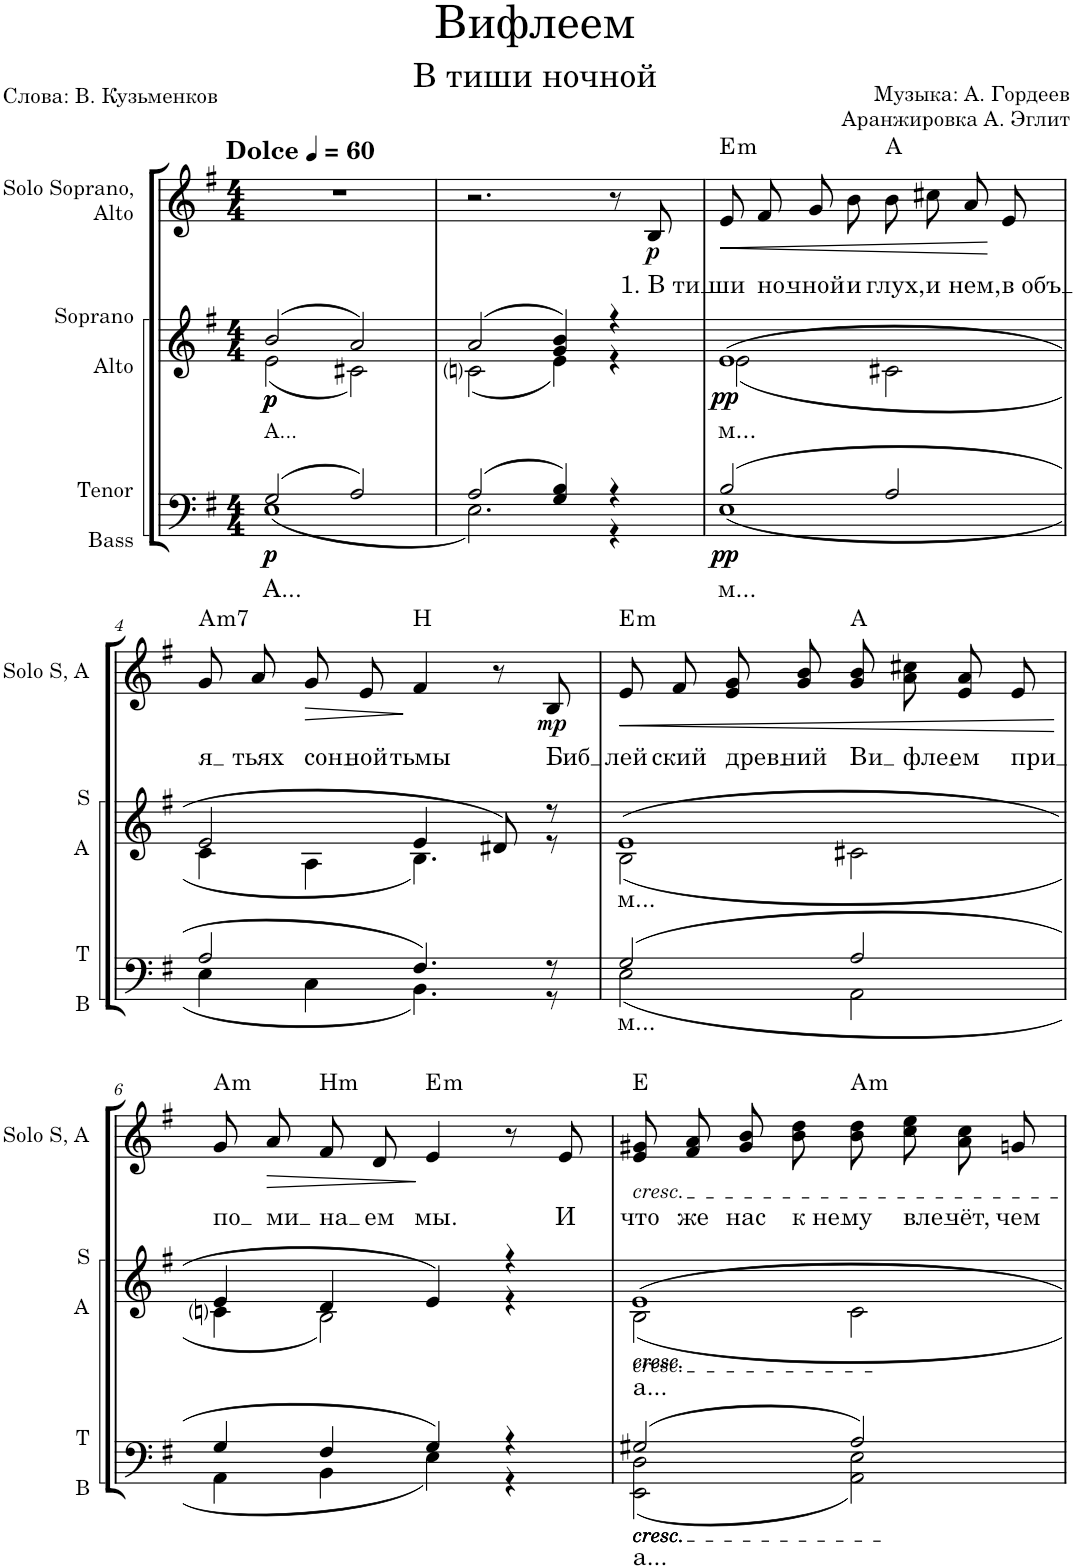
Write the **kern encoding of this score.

**kern	**text	**dynam	**kern	**text	**dynam	**kern	**text	**dynam	**harte
*part3	*part3	*part3	*part2	*part2	*part2	*part1	*part1	*part1	*part1
*staff3	*staff3	*staff3	*staff2	*staff2	*staff2	*staff1	*staff1	*staff1	*
*I"Tenor  Bass	*	*	*I"Soprano  Alto	*	*	*I"Solo Soprano, Alto	*	*	*
*I'T  B	*	*	*I'S  A	*	*	*I'Solo S, A	*	*	*
*clefF4	*	*	*clefG2	*	*	*clefG2	*	*	*
*k[f#]	*	*	*k[f#]	*	*	*k[f#]	*	*	*
*M4/4	*	*	*M4/4	*	*	*M4/4	*	*	*
*MM60	*	*	*MM60	*	*	*MM60	*	*	*
=1	=1	=1	=1	=1	=1	=1	=1	=1	=1
*^	*	*	*	*	*	*	*	*	*
!	!	!	!	!	!	!	!LO:TX:a:B:t=Dolce	!	!	!
!	!	!LO:LY:b	!LO:DY:b	!	!LO:LY:b	!	!	!	!	!
*	*	*	*	*^	*	*	*	*	*	*
!	!	!	!LO:DY:n=1:b	!	!	!	!LO:DY:b	!	!	!	!
!	!	!	!	!	!	!	!LO:DY:n=1:b	!	!	!	!
!	!	!	!	!	!	!	!LO:DY:n=2:b	!	!	!	!
(2G/	(1E	А...	p p	(2b/	(2e\	А...	p p p	1r	.	.	.
2A/)	.	.	.	2a/)	2c#X\)	.	.	.	.	.	.
=2	=2	=2	=2	=2	=2	=2	=2	=2	=2	=2	=2
(2A/	2.E\)	.	.	(2a/	(2cni\	.	.	2.r	.	.	.
4G/ 4B/)	.	.	.	4g/ 4b/)	4e\)	.	.	.	.	.	.
4r	4r	.	.	4r	4r	.	.	8r	.	.	.
!	!	!	!	!	!	!	!	!	!LO:LY:b	!LO:DY:b	!
.	.	.	.	.	.	.	.	8B/	1. В ти	p	.
=3	=3	=3	=3	=3	=3	=3	=3	=3	=3	=3	=3
!	!	!LO:LY:b	!LO:DY:b	!	!	!LO:LY:b	!	!	!LO:LY:b	!LO:HP:b	!
!	!	!	!LO:DY:n=1:b	!	!	!	!LO:DY:b	!	!	!	!
!	!	!	!	!	!	!	!LO:DY:n=1:b	!	!	!	!LO:H:kt=m
(2B/	(1E	м...	pp pp	(1e	(2e\	м...	pp pp	8e/L	ши	<	E:min
!	!	!	!	!	!	!	!	!	!LO:LY:b	!	!
.	.	.	.	.	.	.	.	8f#/J	но	.	.
!	!	!	!	!	!	!	!	!	!LO:LY:b	!	!
.	.	.	.	.	.	.	.	8g/L	чной	.	.
!	!	!	!	!	!	!	!	!	!LO:LY:b	!	!
.	.	.	.	.	.	.	.	8b/J	и	.	.
!	!	!	!	!	!	!	!	!	!LO:LY:b	!	!
2A/	.	.	.	.	2c#X\	.	.	8b\L	глух,	.	A:maj
!	!	!	!	!	!	!	!	!	!LO:LY:b	!	!
.	.	.	.	.	.	.	.	8cc#X\J	и	.	.
!	!	!	!	!	!	!	!	!	!LO:LY:b	!	!
.	.	.	.	.	.	.	.	8a/L	нем,	.	.
!	!	!	!	!	!	!	!	!	!LO:LY:b	!	!
.	.	.	.	.	.	.	.	8e/J	в объ	.	.
*v	*v	*	*	*	*	*	*	*	*	*	*
*	*	*	*v	*v	*	*	*	*	*	*
.	.	.	.	.	.	.	.	[	.
!!LO:LB:g=z
=4	=4	=4	=4	=4	=4	=4	=4	=4	=4
*^	*	*	*^	*	*	*	*	*	*
!	!	!	!	!	!	!	!	!	!LO:LY:b	!	!LO:H:kt=m7
2A/	4E\	.	.	2e/	4c\	.	.	8g/L	я	.	A:min7
!	!	!	!	!	!	!	!	!	!LO:LY:b	!	!
.	.	.	.	.	.	.	.	8a/J	тьях	.	.
!	!	!	!	!	!	!	!	!	!LO:LY:b	!LO:HP:b	!
.	4C\	.	.	.	4A\	.	.	8g/L	сон	>	.
!	!	!	!	!	!	!	!	!	!LO:LY:b	!	!
.	.	.	.	.	.	.	.	8e/J	ной	.	.
!	!	!	!	!	!	!	!	!	!LO:LY:b	!	!LO:H:kt=H
4.F#/)	4.BB\)	.	.	4e/	4.B\)	.	.	4f#/	тьмы	]	N
.	.	.	.	8d#X/)	.	.	.	8r	.	.	.
!	!	!	!	!	!	!	!	!	!LO:LY:b	!LO:DY:b	!
8r	8r	.	.	8r	8r	.	.	8B/	Биб	mp	.
=5	=5	=5	=5	=5	=5	=5	=5	=5	=5	=5	=5
!	!	!LO:LY:b	!	!	!	!LO:LY:b	!	!	!LO:LY:b	!LO:HP:b	!LO:H:kt=m
(2G/	(2E\	м...	.	(1e	(2B\	м...	.	8e/L	-лей	<	E:min
!	!	!	!	!	!	!	!	!	!LO:LY:b	!	!
.	.	.	.	.	.	.	.	8f#/J	ский	.	.
!	!	!	!	!	!	!	!	!	!LO:LY:b	!	!
.	.	.	.	.	.	.	.	8e/ 8g/L	древ	.	.
!	!	!	!	!	!	!	!	!	!LO:LY:b	!	!
.	.	.	.	.	.	.	.	8g/ 8b/J	ний	.	.
!	!	!	!	!	!	!	!	!	!LO:LY:b	!	!
2A/	2AA\	.	.	.	2c#X\	.	.	8g/ 8b/L	Ви	.	A:maj
!	!	!	!	!	!	!	!	!	!LO:LY:b	!	!
.	.	.	.	.	.	.	.	8a/ 8cc#X/J	фле	.	.
!	!	!	!	!	!	!	!	!	!LO:LY:b	!	!
.	.	.	.	.	.	.	.	8e/ 8a/L	ем	.	.
!	!	!	!	!	!	!	!	!	!LO:LY:b	!	!
.	.	.	.	.	.	.	.	8e/J	при	.	.
*v	*v	*	*	*	*	*	*	*	*	*	*
*	*	*	*v	*v	*	*	*	*	*	*
.	.	.	.	.	.	.	.	[	.
!!LO:LB:g=z
=6	=6	=6	=6	=6	=6	=6	=6	=6	=6
*^	*	*	*^	*	*	*	*	*	*
!	!	!	!	!	!	!	!	!	!LO:LY:b	!	!LO:H:kt=m
4G/	4AA\	.	.	4e/	4cni\	.	.	8g/L	по	.	A:min
!	!	!	!	!	!	!	!	!	!LO:LY:b	!LO:HP:b	!
.	.	.	.	.	.	.	.	8a/J	ми	>	.
!	!	!	!	!	!	!	!	!	!LO:LY:b	!	!LO:H:kt=Hm
4F#/	4BB\	.	.	4d/	2B\)	.	.	8f#/L	на	.	N
!	!	!	!	!	!	!	!	!	!LO:LY:b	!	!
.	.	.	.	.	.	.	.	8d/J	ем	.	.
!	!	!	!	!	!	!	!	!	!LO:LY:b	!	!LO:H:kt=m
4G/)	4E\)	.	.	4e/)	.	.	.	4e/	мы.	]	E:min
4r	4r	.	.	4r	4r	.	.	8r	.	.	.
!	!	!	!	!	!	!	!	!	!LO:LY:b	!	!
.	.	.	.	.	.	.	.	8e/	И	.	.
=7	=7	=7	=7	=7	=7	=7	=7	=7	=7	=7	=7
!	!	!	!	!	!	!	!	!LO:TX:b:i:t=cresc.	!	!	!
!	!	!	!	!LO:TX:b:i:t=cresc.	!	!	!	!	!	!	!
!	!	!	!	!LO:TX:b:i:t=cresc.	!	!	!	!	!	!	!
!	!	!	!	!LO:TX:b:i:t=cresc.	!	!	!	!	!	!	!
!LO:TX:b:i:t=cresc.	!	!	!	!	!	!	!	!	!	!	!
!LO:TX:b:i:t=cresc.	!	!	!	!	!	!	!	!	!	!	!
!LO:TX:b:i:t=cresc.	!	!	!	!	!	!	!	!	!	!	!
!LO:TX:b:i:t=cresc.	!	!	!	!	!	!	!	!	!	!	!
!	!	!LO:LY:b	!	!	!	!LO:LY:b	!	!	!LO:LY:b	!	!
(2G#X/	(2EE\ 2D\	а...	.	1e	2B\	а...	.	8e/ 8g#X/L	что	.	E:maj
!	!	!	!	!	!	!	!	!	!LO:LY:b	!	!
.	.	.	.	.	.	.	.	8f#/ 8a/J	же	.	.
!	!	!	!	!	!	!	!	!	!LO:LY:b	!	!
.	.	.	.	.	.	.	.	8g#\ 8b\L	нас	.	.
!	!	!	!	!	!	!	!	!	!LO:LY:b	!	!
.	.	.	.	.	.	.	.	8b\ 8dd\J	к не	.	.
!	!	!	!	!	!	!	!	!	!LO:LY:b	!	!LO:H:kt=m
2A/)	2AA\ 2E\)	.	.	.	2c\	.	.	8b\ 8dd\L	му	.	A:min
!	!	!	!	!	!	!	!	!	!LO:LY:b	!	!
.	.	.	.	.	.	.	.	8cc\ 8ee\J	вле	.	.
!	!	!	!	!	!	!	!	!	!LO:LY:b	!	!
.	.	.	.	.	.	.	.	8a/ 8cc/L	чёт,	.	.
!	!	!	!	!	!	!	!	!	!LO:LY:b	!	!
.	.	.	.	.	.	.	.	8gn/J	чем	.	.
*v	*v	*	*	*	*	*	*	*	*	*	*
*	*	*	*v	*v	*	*	*	*	*	*
=	=	=	=	=	=	=	=	=	=
*-	*-	*-	*-	*-	*-	*-	*-	*-	*-
